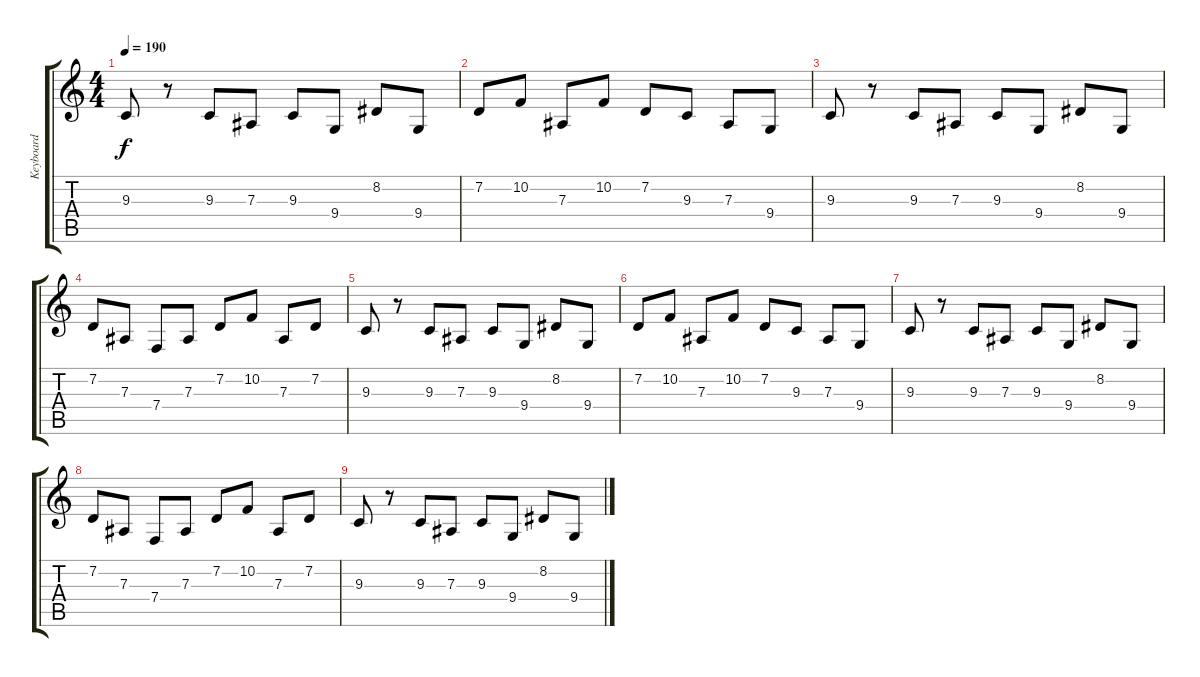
\track ("Keyboard" "Keyboard") {instrument stringensemble1}
\staff {score tabs}
\tuning (C4 G3 Eb3 Bb2 F2 C2) {hide}
\ts (4 4)
\tempo 190
\clef g2
\ks c
9.3.8{dy f} r.8 9.3.8 7.3.8 9.3.8 9.4.8 8.2.8 9.4.8 |
7.2.8 10.2.8 7.3.8 10.2.8 7.2.8 9.3.8 7.3.8 9.4.8 |
9.3.8 r.8 9.3.8 7.3.8 9.3.8 9.4.8 8.2.8 9.4.8 |
7.2.8 7.3.8 7.4.8 7.3.8 7.2.8 10.2.8 7.3.8 7.2.8 |
9.3.8 r.8 9.3.8 7.3.8 9.3.8 9.4.8 8.2.8 9.4.8 |
7.2.8 10.2.8 7.3.8 10.2.8 7.2.8 9.3.8 7.3.8 9.4.8 |
9.3.8 r.8 9.3.8 7.3.8 9.3.8 9.4.8 8.2.8 9.4.8 |
7.2.8 7.3.8 7.4.8 7.3.8 7.2.8 10.2.8 7.3.8 7.2.8 |
9.3.8 r.8 9.3.8 7.3.8 9.3.8 9.4.8 8.2.8 9.4.8
